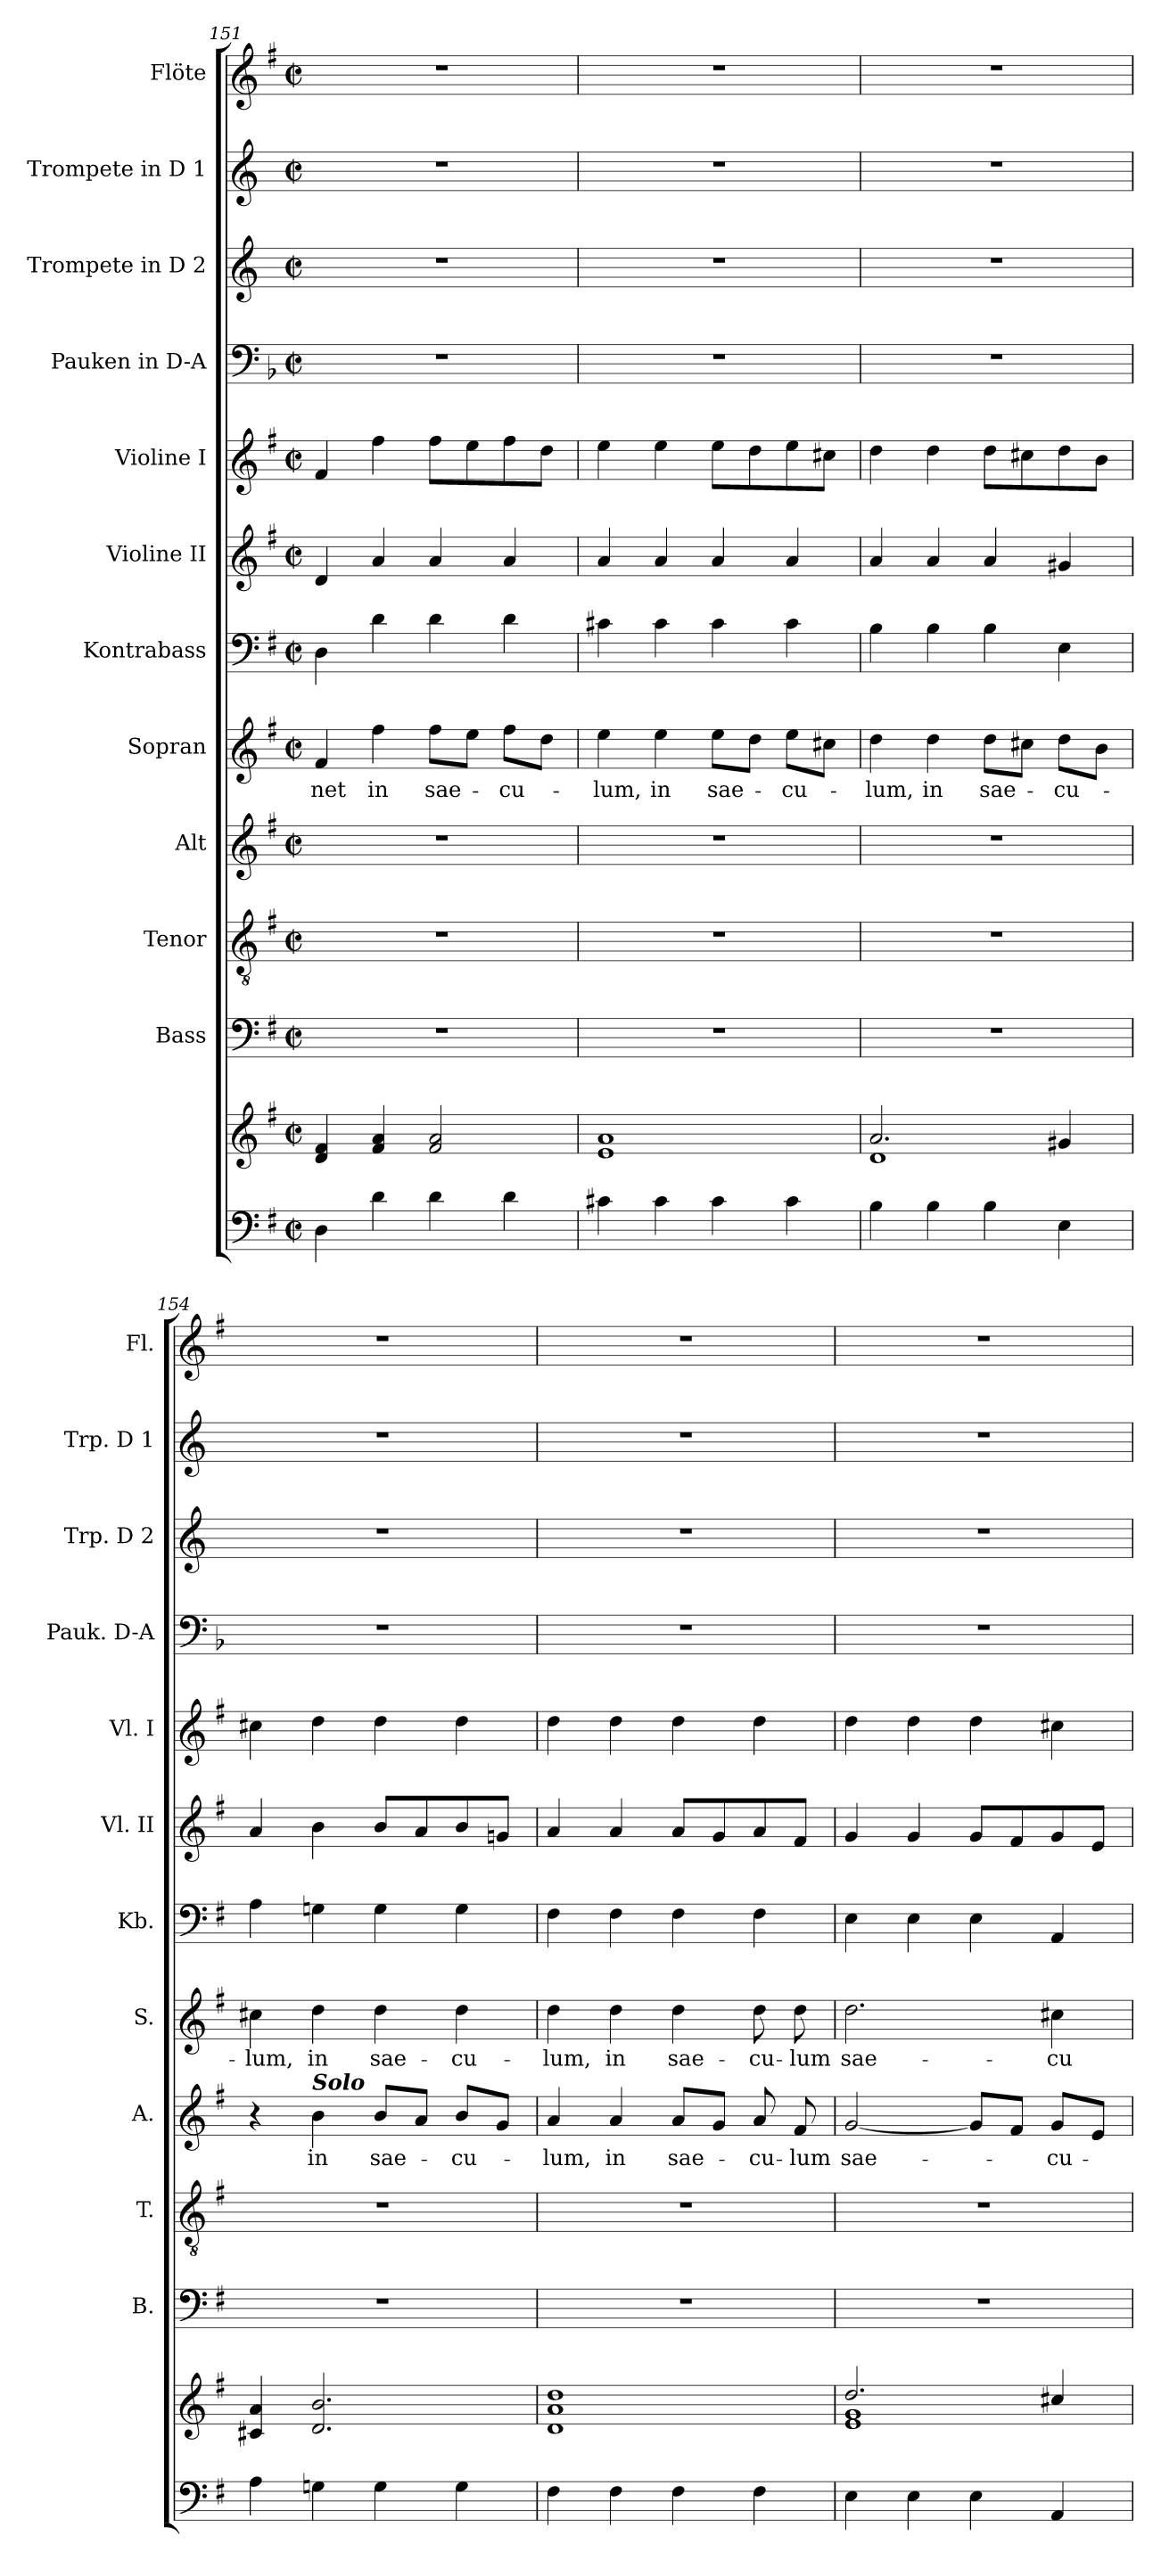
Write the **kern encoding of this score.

**kern	**kern	**kern	**kern	**kern	**text	**kern	**text	**kern	**kern	**kern	**kern	**kern	**kern	**kern
*part12	*part12	*part11	*part10	*part9	*part9	*part8	*part8	*part7	*part6	*part5	*part4	*part3	*part2	*part1
*staff13	*staff12	*staff11	*staff10	*staff9	*staff9	*staff8	*staff8	*staff7	*staff6	*staff5	*staff4	*staff3	*staff2	*staff1
*	*	*I"Bass	*I"Tenor	*I"Alt	*	*I"Sopran	*	*I"Kontrabass	*I"Violine II	*I"Violine I	*I"Pauken in D-A	*I"Trompete in D 2	*I"Trompete in D 1	*I"Flöte
*	*	*I'B.	*I'T.	*I'A.	*	*I'S.	*	*I'Kb.	*I'Vl. II	*I'Vl. I	*I'Pauk. D-A	*I'Trp. D 2	*I'Trp. D 1	*I'Fl.
*clefF4	*clefG2	*clefF4	*clefGv2	*clefG2	*	*clefG2	*	*clefF4	*clefG2	*clefG2	*clefF4	*clefG2	*clefG2	*clefG2
*	*	*	*	*	*	*	*	*ITrd7c12	*	*	*ITrd-1c-2	*ITrd3c5	*ITrd3c5	*
*k[f#]	*k[f#]	*k[f#]	*k[f#]	*k[f#]	*	*k[f#]	*	*k[f#]	*k[f#]	*k[f#]	*k[f#]	*k[f#]	*k[f#]	*k[f#]
*G:	*G:	*G:	*G:	*G:	*	*G:	*	*G:	*G:	*G:	*G:	*G:	*G:	*G:
*M2/2	*M2/2	*M2/2	*M2/2	*M2/2	*	*M2/2	*	*M2/2	*M2/2	*M2/2	*M2/2	*M2/2	*M2/2	*M2/2
*met(c|)	*met(c|)	*met(c|)	*met(c|)	*met(c|)	*	*met(c|)	*	*met(c|)	*met(c|)	*met(c|)	*met(c|)	*met(c|)	*met(c|)	*met(c|)
=151	=151	=151	=151	=151	=151	=151	=151	=151	=151	=151	=151	=151	=151	=151
!	!	!	!	!	!	!	!LO:LY:b	!	!	!	!	!	!	!
4D\	4d/ 4f#/	1r	1r	1r	.	4f#/	-net	4DD\	4d/	4f#/	1r	1r	1r	1r
!	!	!	!	!	!	!	!LO:LY:b	!	!	!	!	!	!	!
4d\	4f#/ 4a/	.	.	.	.	4ff#\	in	4D\	4a/	4ff#\	.	.	.	.
!	!	!	!	!	!	!	!LO:LY:b	!	!	!	!	!	!	!
4d\	2f#/ 2a/	.	.	.	.	8ff#\L	sae-	4D\	4a/	8ff#\L	.	.	.	.
.	.	.	.	.	.	8ee\J	.	.	.	8ee\	.	.	.	.
!	!	!	!	!	!	!	!LO:LY:b	!	!	!	!	!	!	!
4d\	.	.	.	.	.	8ff#\L	-cu-	4D\	4a/	8ff#\	.	.	.	.
.	.	.	.	.	.	8dd\J	.	.	.	8dd\J	.	.	.	.
=152	=152	=152	=152	=152	=152	=152	=152	=152	=152	=152	=152	=152	=152	=152
!	!	!	!	!	!	!	!LO:LY:b	!	!	!	!	!	!	!
4c#X\	1e 1a	1r	1r	1r	.	4ee\	-lum,	4C#X\	4a/	4ee\	1r	1r	1r	1r
!	!	!	!	!	!	!	!LO:LY:b	!	!	!	!	!	!	!
4c#\	.	.	.	.	.	4ee\	in	4C#\	4a/	4ee\	.	.	.	.
!	!	!	!	!	!	!	!LO:LY:b	!	!	!	!	!	!	!
4c#\	.	.	.	.	.	8ee\L	sae-	4C#\	4a/	8ee\L	.	.	.	.
.	.	.	.	.	.	8dd\J	.	.	.	8dd\	.	.	.	.
!	!	!	!	!	!	!	!LO:LY:b	!	!	!	!	!	!	!
4c#\	.	.	.	.	.	8ee\L	-cu-	4C#\	4a/	8ee\	.	.	.	.
.	.	.	.	.	.	8cc#X\J	.	.	.	8cc#X\J	.	.	.	.
!!LO:PB:g=z
=153	=153	=153	=153	=153	=153	=153	=153	=153	=153	=153	=153	=153	=153	=153
*	*^	*	*	*	*	*	*	*	*	*	*	*	*	*
!	!	!	!	!	!	!	!	!LO:LY:b	!	!	!	!	!	!	!
4B\	2.a/	1d	1r	1r	1r	.	4dd\	-lum,	4BB\	4a/	4dd\	1r	1r	1r	1r
!	!	!	!	!	!	!	!	!LO:LY:b	!	!	!	!	!	!	!
4B\	.	.	.	.	.	.	4dd\	in	4BB\	4a/	4dd\	.	.	.	.
!	!	!	!	!	!	!	!	!LO:LY:b	!	!	!	!	!	!	!
4B\	.	.	.	.	.	.	8dd\L	sae-	4BB\	4a/	8dd\L	.	.	.	.
.	.	.	.	.	.	.	8cc#X\J	.	.	.	8cc#X\	.	.	.	.
!	!	!	!	!	!	!	!	!LO:LY:b	!	!	!	!	!	!	!
4E\	4g#X/	.	.	.	.	.	8dd\L	-cu-	4EE\	4g#X/	8dd\	.	.	.	.
.	.	.	.	.	.	.	8b\J	.	.	.	8b\J	.	.	.	.
*	*v	*v	*	*	*	*	*	*	*	*	*	*	*	*	*
=154	=154	=154	=154	=154	=154	=154	=154	=154	=154	=154	=154	=154	=154	=154
!	!	!	!	!	!	!	!LO:LY:b	!	!	!	!	!	!	!
4A\	4c#X/ 4a/	1r	1r	4r	.	4cc#X\	-lum,	4AA\	4a/	4cc#X\	1r	1r	1r	1r
!	!	!	!	!LO:TX:a:Bi:t=Solo	!	!	!	!	!	!	!	!	!	!
!	!	!	!	!	!LO:LY:b	!	!LO:LY:b	!	!	!	!	!	!	!
4Gn\	2.d/ 2.b/	.	.	4b\	in	4dd\	in	4GGn\	4b\	4dd\	.	.	.	.
!	!	!	!	!	!LO:LY:b	!	!LO:LY:b	!	!	!	!	!	!	!
4G\	.	.	.	8b/L	sae-	4dd\	sae-	4GG\	8b/L	4dd\	.	.	.	.
.	.	.	.	8a/J	.	.	.	.	8a/	.	.	.	.	.
!	!	!	!	!	!LO:LY:b	!	!LO:LY:b	!	!	!	!	!	!	!
4G\	.	.	.	8b/L	-cu-	4dd\	-cu-	4GG\	8b/	4dd\	.	.	.	.
.	.	.	.	8g/J	.	.	.	.	8gn/J	.	.	.	.	.
=155	=155	=155	=155	=155	=155	=155	=155	=155	=155	=155	=155	=155	=155	=155
!	!	!	!	!	!LO:LY:b	!	!LO:LY:b	!	!	!	!	!	!	!
4F#\	1d 1a 1dd	1r	1r	4a/	-lum,	4dd\	-lum,	4FF#\	4a/	4dd\	1r	1r	1r	1r
!	!	!	!	!	!LO:LY:b	!	!LO:LY:b	!	!	!	!	!	!	!
4F#\	.	.	.	4a/	in	4dd\	in	4FF#\	4a/	4dd\	.	.	.	.
!	!	!	!	!	!LO:LY:b	!	!LO:LY:b	!	!	!	!	!	!	!
4F#\	.	.	.	8a/L	sae-	4dd\	sae-	4FF#\	8a/L	4dd\	.	.	.	.
.	.	.	.	8g/J	.	.	.	.	8g/	.	.	.	.	.
!	!	!	!	!	!LO:LY:b	!	!LO:LY:b	!	!	!	!	!	!	!
4F#\	.	.	.	8a/	-cu-	8dd\	-cu-	4FF#\	8a/	4dd\	.	.	.	.
!	!	!	!	!	!LO:LY:b	!	!LO:LY:b	!	!	!	!	!	!	!
.	.	.	.	8f#/	-lum	8dd\	-lum	.	8f#/J	.	.	.	.	.
=156	=156	=156	=156	=156	=156	=156	=156	=156	=156	=156	=156	=156	=156	=156
*	*^	*	*	*	*	*	*	*	*	*	*	*	*	*
!	!	!	!	!	!	!LO:LY:b	!	!LO:LY:b	!	!	!	!	!	!	!
4E\	2.dd/	1e 1g	1r	1r	[2g/	sae-	2.dd\	sae-	4EE\	4g/	4dd\	1r	1r	1r	1r
4E\	.	.	.	.	.	.	.	.	4EE\	4g/	4dd\	.	.	.	.
4E\	.	.	.	.	8g/L]	.	.	.	4EE\	8g/L	4dd\	.	.	.	.
.	.	.	.	.	8f#/J	.	.	.	.	8f#/	.	.	.	.	.
!	!	!	!	!	!	!LO:LY:b	!	!LO:LY:b	!	!	!	!	!	!	!
4AA/	4cc#X/	.	.	.	8g/L	-cu-	4cc#X\	-cu-	4AAA/	8g/	4cc#X\	.	.	.	.
.	.	.	.	.	8e/J	.	.	.	.	8e/J	.	.	.	.	.
*	*v	*v	*	*	*	*	*	*	*	*	*	*	*	*	*
=	=	=	=	=	=	=	=	=	=	=	=	=	=	=
*-	*-	*-	*-	*-	*-	*-	*-	*-	*-	*-	*-	*-	*-	*-
